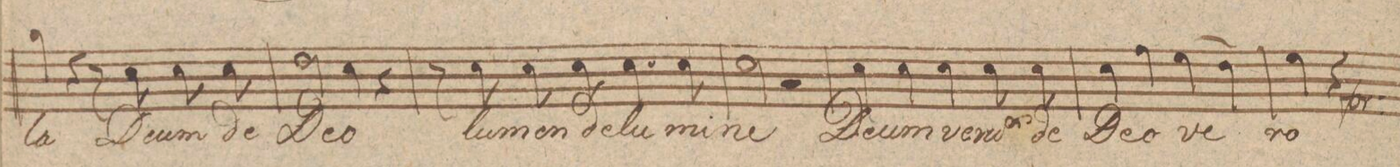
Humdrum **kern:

**kern	**text	**dynam
*I"Tenore	*	*
*clefC4	*	*
*k[c#f#d#g#]	*	*
*met(c)	*	*
*M4/4	*	*
4f#\	-la	.
4r	.	.
8r	.	.
8B\	De-	.
8B\	-um	.
8B\	de	.
=6	=6	=6
*2\right	*	*
2c#\	-De-	.
4B\	-o	.
4r	.	.
=7	=7	=7
8r	.	.
8B\	lu-	.
8B\	-men	.
8B\	de	.
4.B\	lu-	.
8B\	-mi-	.
=8	=8	=8
2B\	-ne	.
2rF	.	.
=9	=9	=9
4B\	De-	.
4B\	-um	.
4B\	ve-	.
8B\	-rum	.
8B\	de	.
=10	=10	=10
4B\	De-	.
4e\	-o	.
(4d#\	ve-	.
4c#\)	.	.
=11	=11	=11
4d#\	-ro	.
4r	.	.
.	.	f
*-	*-	*-
